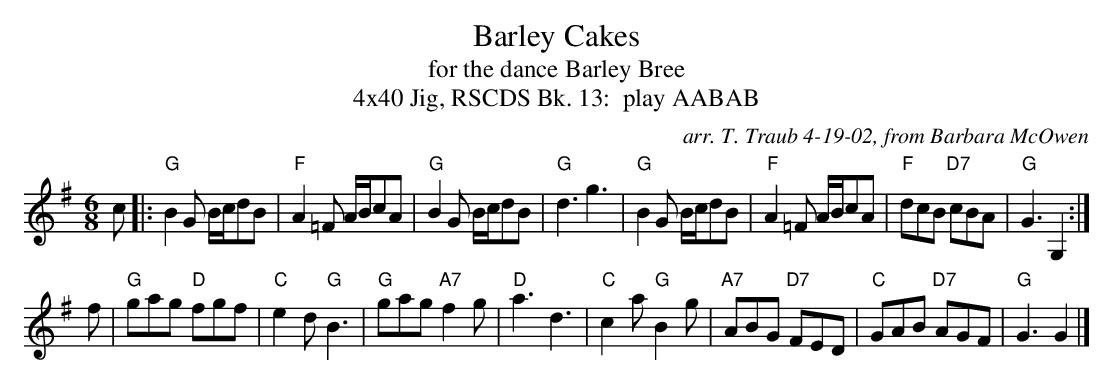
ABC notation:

X:1
T:Barley Cakes
T:for the dance Barley Bree
T:4x40 Jig, RSCDS Bk. 13:  play AABAB
C:arr. T. Traub 4-19-02, from Barbara McOwen
M:6/8
K:G
L: 1/8
c|: "G" B2 G B/c/dB | "F"A2 =F A/B/cA| "G"B2 G B/c/dB| "G"d3 g3|"G" B2 G B/c/dB | \
   "F"A2 =F A/B/cA| "F"dcB "D7"cBA| "G"G3 G,2 :|
f| "G"gag "D"fgf| "C"e2 d "G"B3| "G"gag "A7"f2 g|"D"a3 d3| \
"C"c2 a "G"B2 g| "A7"ABG "D7"FED| "C"GAB "D7"AGF| "G"G3 G2 |]
